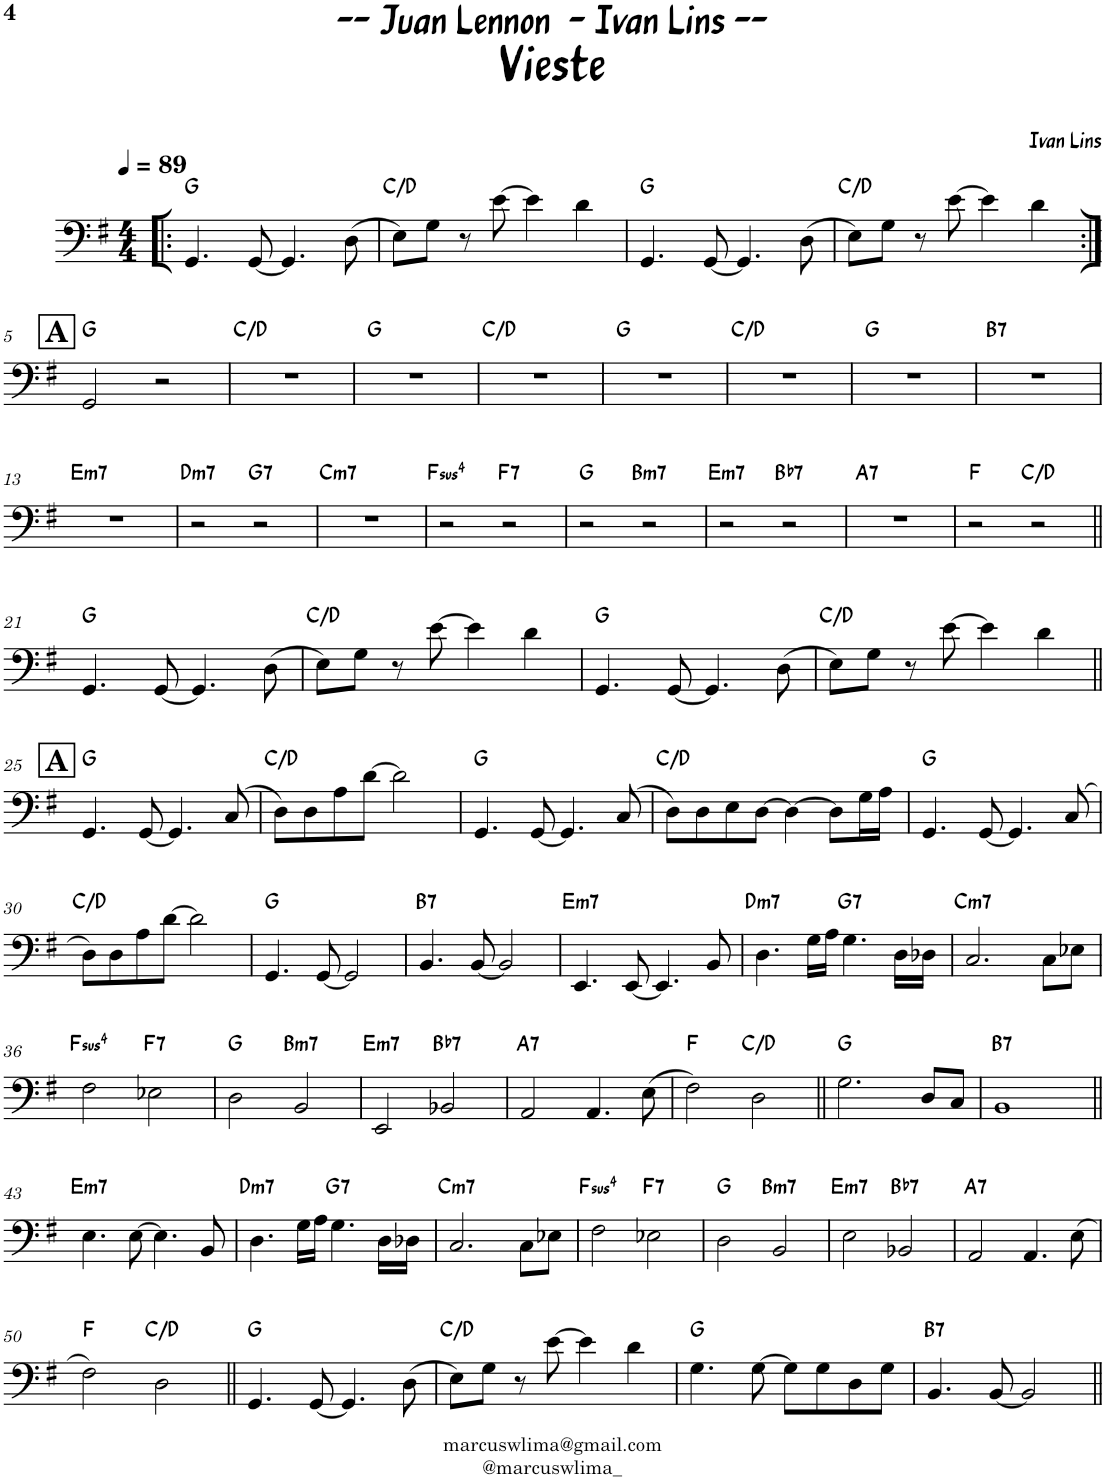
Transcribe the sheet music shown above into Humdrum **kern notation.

**kern	**harte
*part1	*part1
*staff1	*
*I"Contra Baixo	*
*I'C. B.	*
!!LO:PB:g=z
*clefF4	*
*Trd7c12	*
*k[f#]	*
*M4/4	*
*MM89	*
=1!|:	=1!|:
4.GG/	G:maj
[8GG/	.
4.GG/]	.
(8D\	.
=2	=2
8E\L)	C:maj/2
8G\J	.
8r	.
[8e\	.
4e\]	.
4d\	.
=3	=3
4.GG/	G:maj
[8GG/	.
4.GG/]	.
(8D\	.
=4	=4
8E\L)	C:maj/2
8G\J	.
8r	.
[8e\	.
4e\]	.
4d\	.
!!LO:LB:g=z
!!LO:REH:place=s1:a:B:cj:fs=14:t=A
=5:|!	=5:|!
2GG/	G:maj
2r	.
=6	=6
1r	C:maj/2
=7	=7
1r	G:maj
=8	=8
1r	C:maj/2
=9	=9
1r	G:maj
=10	=10
1r	C:maj/2
=11	=11
1r	G:maj
=12	=12
!	!LO:H:kt=7
1r	B:7
!!LO:LB:g=z
=13	=13
!	!LO:H:kt=m7
1r	E:min7
=14	=14
!	!LO:H:kt=m7
2r	D:min7
!	!LO:H:kt=7
2r	G:7
=15	=15
!	!LO:H:kt=m7
1r	C:min7
=16	=16
!	!LO:H:kt=4
2r	F:sus4
!	!LO:H:kt=7
2r	F:7
=17	=17
2r	G:maj
!	!LO:H:kt=m7
2r	B:min7
=18	=18
!	!LO:H:kt=m7
2r	E:min7
!	!LO:H:kt=7
2r	Bb:7
=19	=19
!	!LO:H:kt=7
1r	A:7
=20	=20
2r	F:maj
2r	C:maj/2
!!LO:LB:g=z
=21||	=21||
4.GG/	G:maj
[8GG/	.
4.GG/]	.
(8D\	.
=22	=22
8E\L)	C:maj/2
8G\J	.
8r	.
[8e\	.
4e\]	.
4d\	.
=23	=23
4.GG/	G:maj
[8GG/	.
4.GG/]	.
(8D\	.
=24	=24
8E\L)	C:maj/2
8G\J	.
8r	.
[8e\	.
4e\]	.
4d\	.
!!LO:LB:g=z
!!LO:REH:place=s1:a:B:cj:fs=14:t=A
=25||	=25||
4.GG/	G:maj
[8GG/	.
4.GG/]	.
(8C/	.
=26	=26
8D\L)	C:maj/2
8D\	.
8A\	.
[8d\J	.
2d\]	.
=27	=27
4.GG/	G:maj
[8GG/	.
4.GG/]	.
(8C/	.
=28	=28
8D\L)	C:maj/2
8D\	.
8E\	.
[8D\J	.
4D\_	.
8D\L]	.
16G\L	.
16A\JJ	.
=29	=29
4.GG/	G:maj
[8GG/	.
4.GG/]	.
(8C/	.
!!LO:LB:g=z
=30	=30
8D\L)	C:maj/2
8D\	.
8A\	.
[8d\J	.
2d\]	.
=31	=31
4.GG/	G:maj
[8GG/	.
2GG/]	.
=32	=32
!	!LO:H:kt=7
4.BB/	B:7
[8BB/	.
2BB/]	.
=33	=33
!	!LO:H:kt=m7
4.EE/	E:min7
[8EE/	.
4.EE/]	.
8BB/	.
=34	=34
!	!LO:H:kt=m7
4.D\	D:min7
16G\LL	.
16A\JJ	.
!	!LO:H:kt=7
4.G\	G:7
16D\LL	.
16D-X\JJ	.
=35	=35
!	!LO:H:kt=m7
2.C/	C:min7
8C\L	.
8E-X\J	.
!!LO:LB:g=z
=36	=36
!	!LO:H:kt=4
2F#\	F:sus4
!	!LO:H:kt=7
2E-X\	F:7
=37	=37
2D\	G:maj
!	!LO:H:kt=m7
2BB/	B:min7
=38	=38
!	!LO:H:kt=m7
2EE/	E:min7
!	!LO:H:kt=7
2BB-X/	Bb:7
=39	=39
!	!LO:H:kt=7
2AA/	A:7
4.AA/	.
(8E\	.
=40	=40
2F#\)	F:maj
2D\	C:maj/2
=41||	=41||
2.G\	G:maj
8D/L	.
8C/J	.
=42	=42
!	!LO:H:kt=7
1BB	B:7
!!LO:LB:g=z
=43||	=43||
!	!LO:H:kt=m7
4.E\	E:min7
[8E\	.
4.E\]	.
8BB/	.
=44	=44
!	!LO:H:kt=m7
4.D\	D:min7
16G\LL	.
16A\JJ	.
!	!LO:H:kt=7
4.G\	G:7
16D\LL	.
16D-X\JJ	.
=45	=45
!	!LO:H:kt=m7
2.C/	C:min7
8C\L	.
8E-X\J	.
=46	=46
!	!LO:H:kt=4
2F#\	F:sus4
!	!LO:H:kt=7
2E-X\	F:7
=47	=47
2D\	G:maj
!	!LO:H:kt=m7
2BB/	B:min7
=48	=48
!	!LO:H:kt=m7
2E\	E:min7
!	!LO:H:kt=7
2BB-X/	Bb:7
=49	=49
!	!LO:H:kt=7
2AA/	A:7
4.AA/	.
(8E\	.
!!LO:LB:g=z
=50	=50
2F#\)	F:maj
2D\	C:maj/2
=51||	=51||
4.GG/	G:maj
[8GG/	.
4.GG/]	.
(8D\	.
=52	=52
8E\L)	C:maj/2
8G\J	.
8r	.
[8e\	.
4e\]	.
4d\	.
=53	=53
4.G\	G:maj
[8G\	.
8G\L]	.
8G\	.
8D\	.
8G\J	.
=54	=54
!	!LO:H:kt=7
4.BB/	B:7
[8BB/	.
2BB/]	.
=||	=||
*-	*-
